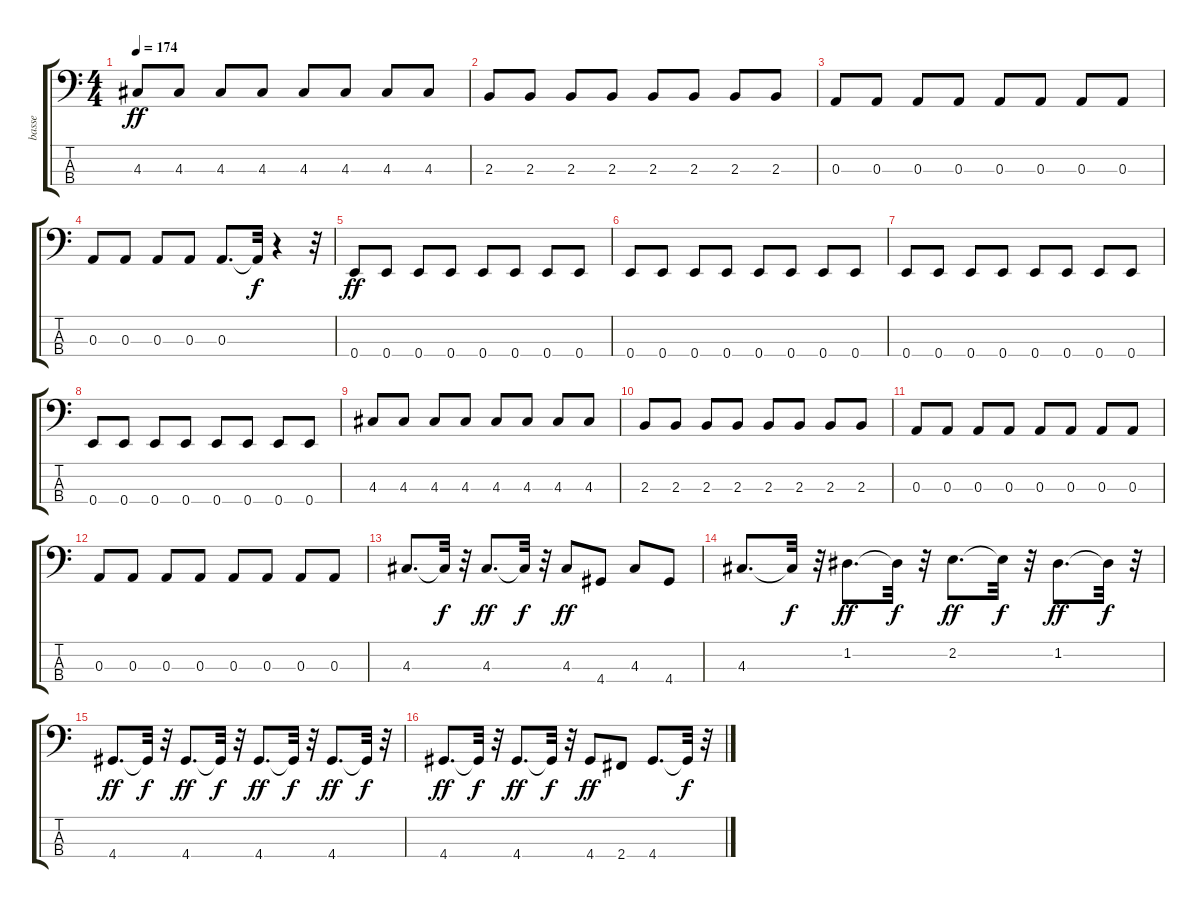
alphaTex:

\track ("basse" "basse") {instrument electricbassfinger}
\staff {score tabs}
\tuning (G2 D2 A1 E1) {hide}
\ts (4 4)
\tempo 174
\clef f4
\ks c
4.3.8{dy ff} 4.3.8 4.3.8 4.3.8 4.3.8 4.3.8 4.3.8 4.3.8 |
2.3.8 2.3.8 2.3.8 2.3.8 2.3.8 2.3.8 2.3.8 2.3.8 |
0.3.8 0.3.8 0.3.8 0.3.8 0.3.8 0.3.8 0.3.8 0.3.8 |
0.3.8 0.3.8 0.3.8 0.3.8 0.3.8{d} 0.3{t}.32{dy f} r.4 r.32 |
0.4.8{dy ff} 0.4.8 0.4.8 0.4.8 0.4.8 0.4.8 0.4.8 0.4.8 |
0.4.8 0.4.8 0.4.8 0.4.8 0.4.8 0.4.8 0.4.8 0.4.8 |
0.4.8 0.4.8 0.4.8 0.4.8 0.4.8 0.4.8 0.4.8 0.4.8 |
0.4.8 0.4.8 0.4.8 0.4.8 0.4.8 0.4.8 0.4.8 0.4.8 |
4.3.8 4.3.8 4.3.8 4.3.8 4.3.8 4.3.8 4.3.8 4.3.8 |
2.3.8 2.3.8 2.3.8 2.3.8 2.3.8 2.3.8 2.3.8 2.3.8 |
0.3.8 0.3.8 0.3.8 0.3.8 0.3.8 0.3.8 0.3.8 0.3.8 |
0.3.8 0.3.8 0.3.8 0.3.8 0.3.8 0.3.8 0.3.8 0.3.8 |
4.3.8{d} 4.3{t}.32{dy f} r.32 4.3.8{d dy ff} 4.3{t}.32{dy f} r.32 4.3.8{dy ff} 4.4.8 4.3.8 4.4.8 |
4.3.8{d} 4.3{t}.32{dy f} r.32 1.2.8{d dy ff} 1.2{t}.32{dy f} r.32 2.2.8{d dy ff} 2.2{t}.32{dy f} r.32 1.2.8{d dy ff} 1.2{t}.32{dy f} r.32 |
4.4.8{d dy ff} 4.4{t}.32{dy f} r.32 4.4.8{d dy ff} 4.4{t}.32{dy f} r.32 4.4.8{d dy ff} 4.4{t}.32{dy f} r.32 4.4.8{d dy ff} 4.4{t}.32{dy f} r.32 |
4.4.8{d dy ff} 4.4{t}.32{dy f} r.32 4.4.8{d dy ff} 4.4{t}.32{dy f} r.32 4.4.8{dy ff} 2.4.8 4.4.8{d} 4.4{t}.32{dy f} r.32
